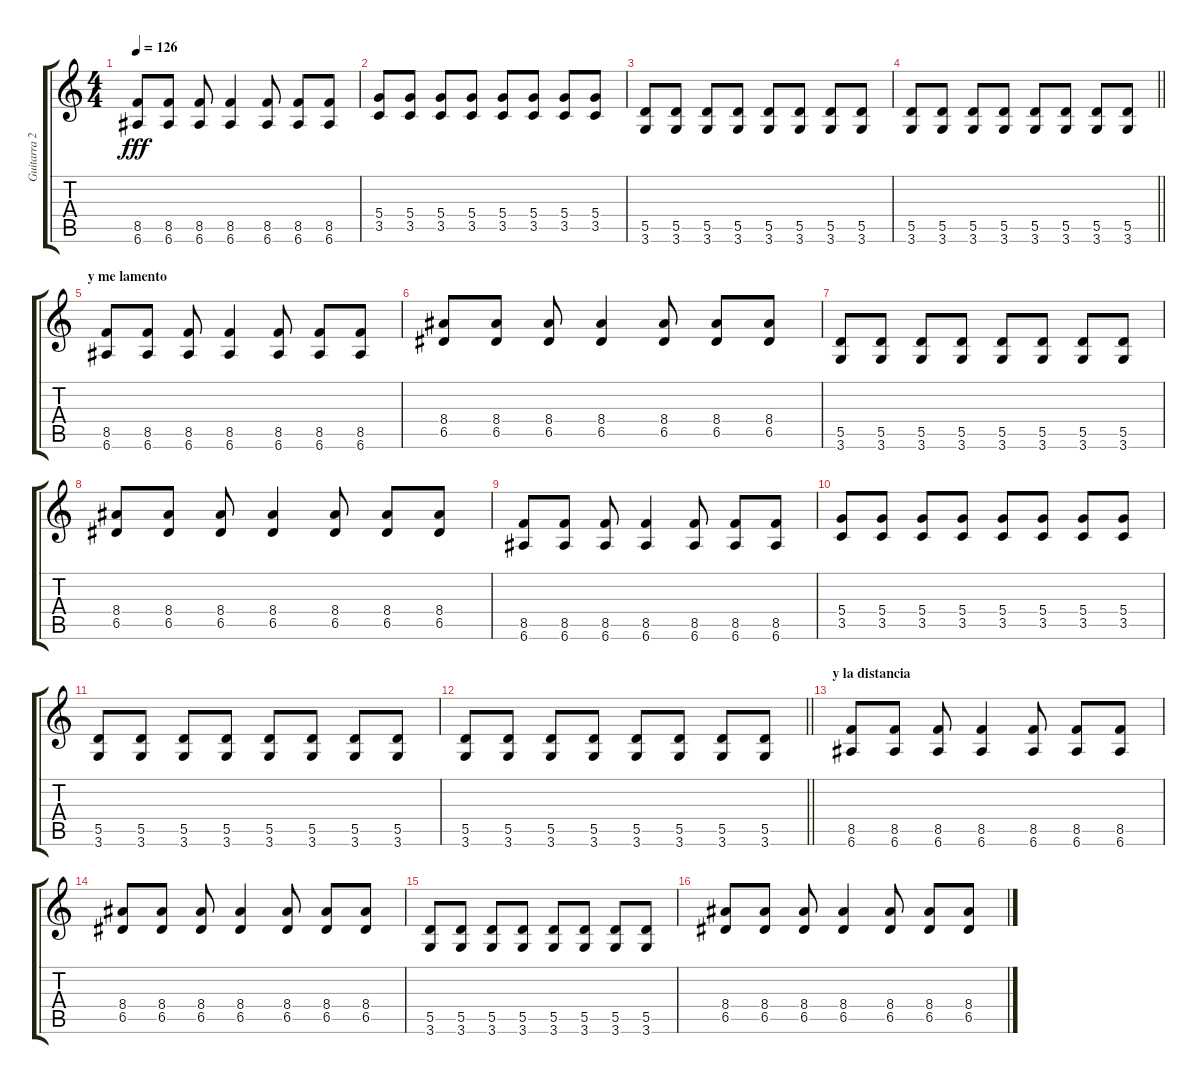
\track ("Guitarra 2" "Guitarra 2") {instrument distortionguitar}
\staff {score tabs}
\tuning (E4 B3 G3 D3 A2 E2) {hide}
\ts (4 4)
\tempo 126
\clef g2
\ks c
(8.5 6.6).8{dy fff instrument distortionguitar} (8.5 6.6).8 (8.5 6.6).8 (8.5 6.6).4 (8.5 6.6).8 (8.5 6.6).8 (8.5 6.6).8 |
(5.4 3.5).8 (5.4 3.5).8 (5.4 3.5).8 (5.4 3.5).8 (5.4 3.5).8 (5.4 3.5).8 (5.4 3.5).8 (5.4 3.5).8 |
(5.5 3.6).8 (5.5 3.6).8 (5.5 3.6).8 (5.5 3.6).8 (5.5 3.6).8 (5.5 3.6).8 (5.5 3.6).8 (5.5 3.6).8 |
\barLineRight lightlight
(5.5 3.6).8 (5.5 3.6).8 (5.5 3.6).8 (5.5 3.6).8 (5.5 3.6).8 (5.5 3.6).8 (5.5 3.6).8 (5.5 3.6).8 |
\section ("" "y me lamento")
(8.5 6.6).8 (8.5 6.6).8 (8.5 6.6).8 (8.5 6.6).4 (8.5 6.6).8 (8.5 6.6).8 (8.5 6.6).8 |
(8.4 6.5).8 (8.4 6.5).8 (8.4 6.5).8 (8.4 6.5).4 (8.4 6.5).8 (8.4 6.5).8 (8.4 6.5).8 |
(5.5 3.6).8 (5.5 3.6).8 (5.5 3.6).8 (5.5 3.6).8 (5.5 3.6).8 (5.5 3.6).8 (5.5 3.6).8 (5.5 3.6).8 |
(8.4 6.5).8 (8.4 6.5).8 (8.4 6.5).8 (8.4 6.5).4 (8.4 6.5).8 (8.4 6.5).8 (8.4 6.5).8 |
(8.5 6.6).8 (8.5 6.6).8 (8.5 6.6).8 (8.5 6.6).4 (8.5 6.6).8 (8.5 6.6).8 (8.5 6.6).8 |
(5.4 3.5).8 (5.4 3.5).8 (5.4 3.5).8 (5.4 3.5).8 (5.4 3.5).8 (5.4 3.5).8 (5.4 3.5).8 (5.4 3.5).8 |
(5.5 3.6).8 (5.5 3.6).8 (5.5 3.6).8 (5.5 3.6).8 (5.5 3.6).8 (5.5 3.6).8 (5.5 3.6).8 (5.5 3.6).8 |
\barLineRight lightlight
(5.5 3.6).8 (5.5 3.6).8 (5.5 3.6).8 (5.5 3.6).8 (5.5 3.6).8 (5.5 3.6).8 (5.5 3.6).8 (5.5 3.6).8 |
\section ("" "y la distancia")
(8.5 6.6).8 (8.5 6.6).8 (8.5 6.6).8 (8.5 6.6).4 (8.5 6.6).8 (8.5 6.6).8 (8.5 6.6).8 |
(8.4 6.5).8 (8.4 6.5).8 (8.4 6.5).8 (8.4 6.5).4 (8.4 6.5).8 (8.4 6.5).8 (8.4 6.5).8 |
(5.5 3.6).8 (5.5 3.6).8 (5.5 3.6).8 (5.5 3.6).8 (5.5 3.6).8 (5.5 3.6).8 (5.5 3.6).8 (5.5 3.6).8 |
(8.4 6.5).8 (8.4 6.5).8 (8.4 6.5).8 (8.4 6.5).4 (8.4 6.5).8 (8.4 6.5).8 (8.4 6.5).8
